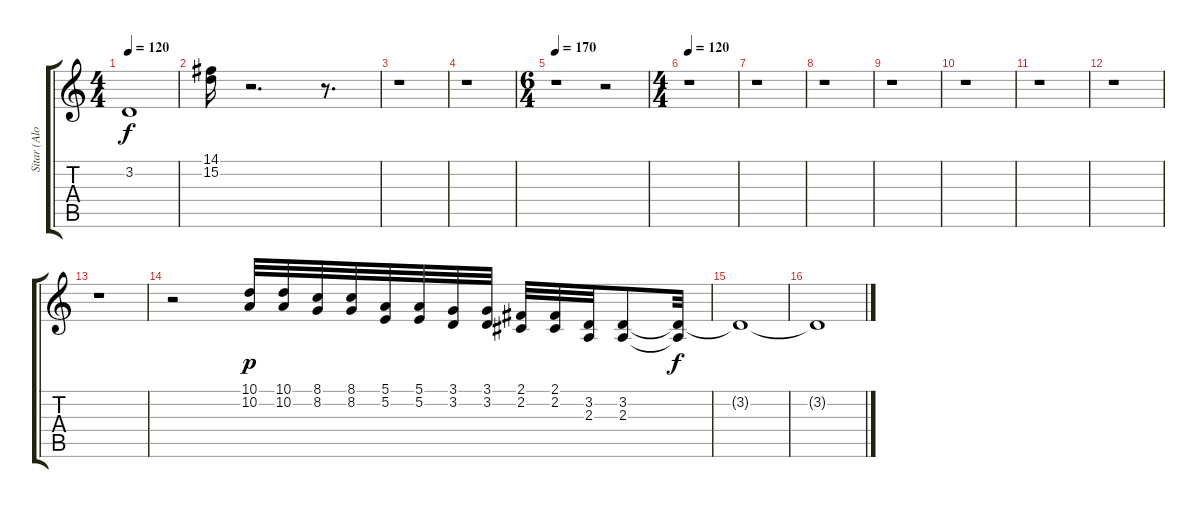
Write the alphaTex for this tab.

\track ("Sitar (Aloke DasGupta)" "Sitar (Alo") {instrument sitar}
\staff {score tabs}
\tuning (E4 B3 G3 D3 A2 E2) {hide}
\ts (4 4)
\tempo 120
\clef g2
\ks c
3.2{t}.1{dy f} |
(14.1 15.2).16 r.2{d} r.8{d} |
r.1 |
r.1 |
\ts (6 4)
\tempo 170
r.1 r.2 |
\ts (4 4)
\tempo 120
r.1 |
r.1 |
r.1 |
r.1 |
r.1 |
r.1 |
r.1 |
r.1 |
r.2 (10.1 10.2).32{dy p} (10.1 10.2).32 (8.1 8.2).32 (8.1 8.2).32 (5.1 5.2).32 (5.1 5.2).32 (3.1 3.2).32 (3.1 3.2).32 (2.1 2.2).32 (2.1 2.2).32 (3.2 2.3).32 (3.2 2.3).8 (3.2{t} 2.3{t}).32{dy f} |
3.2{t}.1 |
3.2{t}.1
